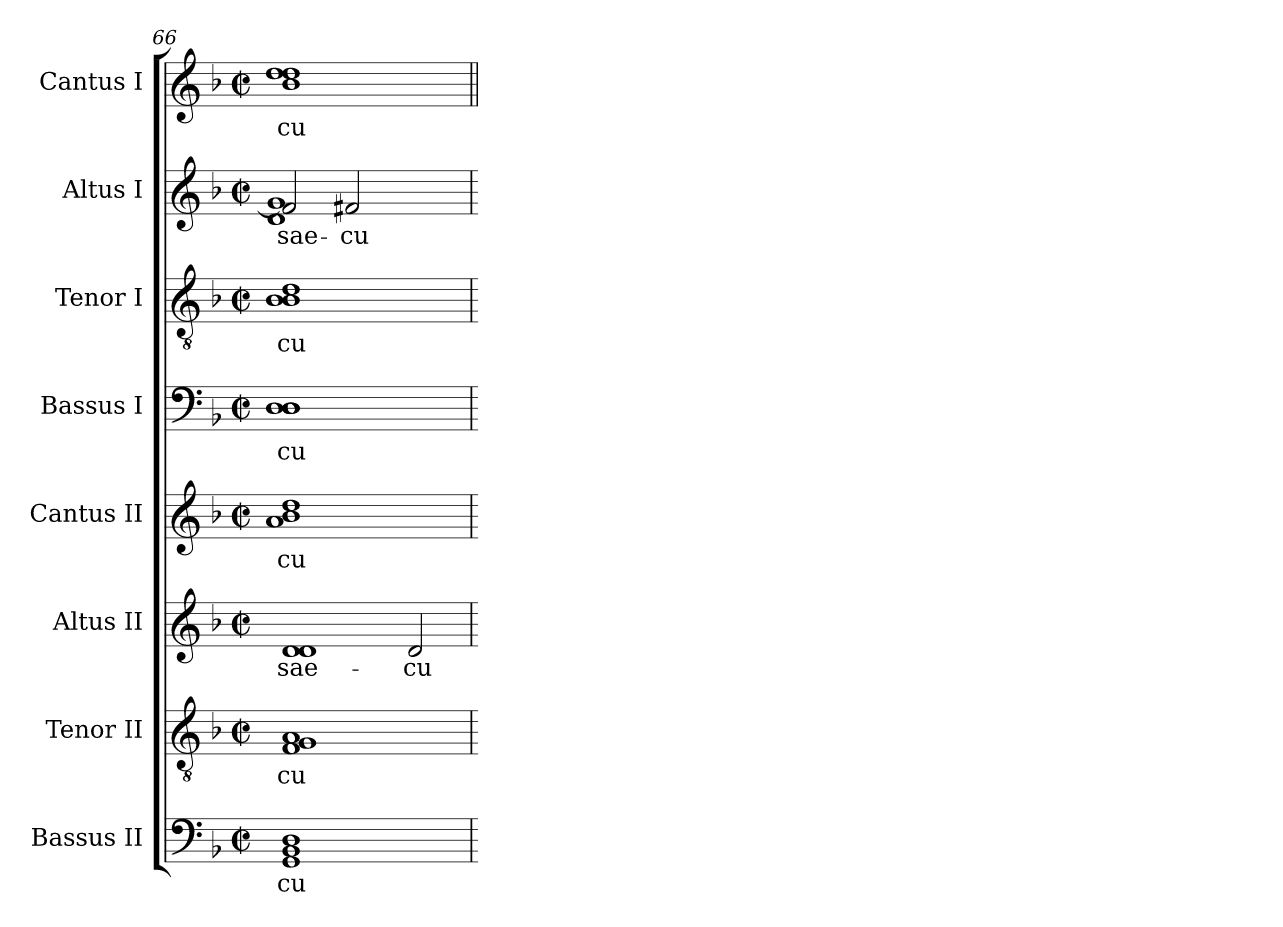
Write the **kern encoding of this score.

**kern	**text	**kern	**text	**kern	**text	**kern	**text	**kern	**text	**kern	**text	**kern	**text	**kern	**text
*part8	*part8	*part7	*part7	*part6	*part6	*part5	*part5	*part4	*part4	*part3	*part3	*part2	*part2	*part1	*part1
*staff8	*staff8	*staff7	*staff7	*staff6	*staff6	*staff5	*staff5	*staff4	*staff4	*staff3	*staff3	*staff2	*staff2	*staff1	*staff1
*I"Bassus II	*	*I"Tenor II	*	*I"Altus II	*	*I"Cantus II	*	*I"Bassus I	*	*I"Tenor I	*	*I"Altus I	*	*I"Cantus I	*
*clefF4	*	*clefGv2	*	*clefG2	*	*clefG2	*	*clefF4	*	*clefGv2	*	*clefG2	*	*clefG2	*
*k[b-]	*	*k[b-]	*	*k[b-]	*	*k[b-]	*	*k[b-]	*	*k[b-]	*	*k[b-]	*	*k[b-]	*
*F:	*	*F:	*	*F:	*	*F:	*	*F:	*	*F:	*	*F:	*	*F:	*
*M2/2	*	*M2/2	*	*M2/2	*	*M2/2	*	*M2/2	*	*M2/2	*	*M2/2	*	*M2/2	*
*met(c|)	*	*met(c|)	*	*met(c|)	*	*met(c|)	*	*met(c|)	*	*met(c|)	*	*met(c|)	*	*met(c|)	*
=66	=66	=66	=66	=66	=66	=66	=66	=66	=66	=66	=66	=66	=66	=66	=66
!	!LO:LY:b:cj	!	!LO:LY:b:cj	!	!LO:LY:b:cj	!	!LO:LY:b:cj	!	!LO:LY:b:cj	!	!LO:LY:b:cj	!	!LO:LY:b:cj	!	!LO:LY:b:cj
*	*	*	*	*	*	*	*	*	*	*	*	*^	*	*	*
1BB- 1GG 1D	-cu-	1F 1G 1A	-cu-	1d 1d	sae-	1dd 1b- 1a	cu	1D 1D 1D	cu	1B- 1B- 1d	cu	2f/]	1d 1g	sae-	1b- 1dd 1dd	cu
!	!	!	!	!	!	!	!	!	!	!	!	!	!	!LO:LY:b:cj	!	!
.	.	.	.	.	.	.	.	.	.	.	.	2f#X/	.	-cu-	.	.
!	!	!	!	!	!LO:LY:b:cj	!	!	!	!	!	!	!	!	!	!	!
2ryy	.	2ryy	.	2d/	-cu-	2ryy	.	2ryy	.	2ryy	.	2ryy	2ryy	.	2ryy	.
*	*	*	*	*	*	*	*	*	*	*	*	*v	*v	*	*	*
=	=||	=	=||	=	=||	=	=||	=	=||	=	=||	=	=||	=||	=||
*-	*-	*-	*-	*-	*-	*-	*-	*-	*-	*-	*-	*-	*-	*-	*-
